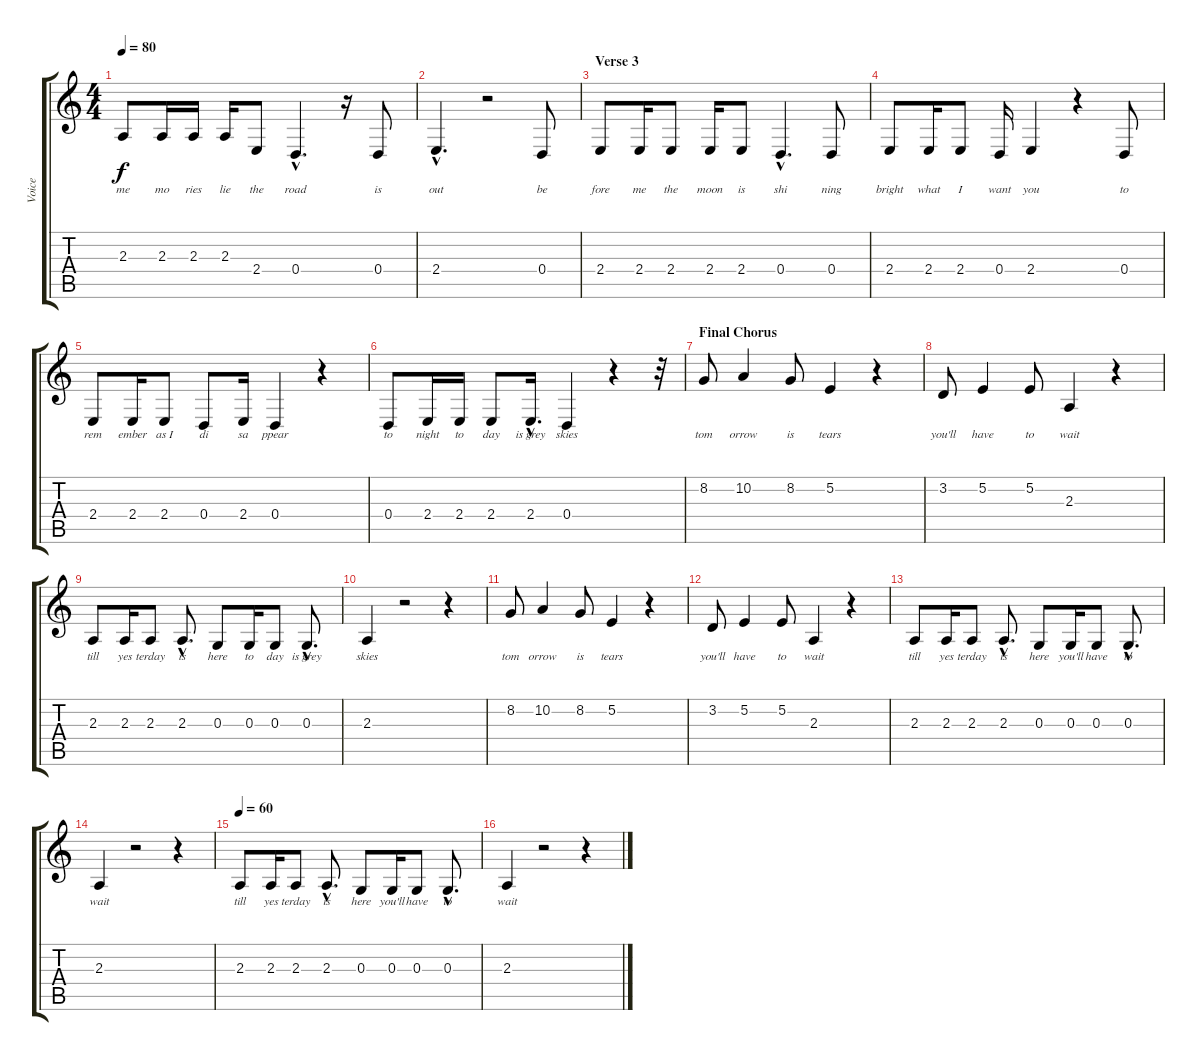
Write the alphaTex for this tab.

\track ("Voice" "Voice") {instrument oboe}
\staff {score tabs}
\tuning (E4 B3 G3 D3 A2 E2) {hide}
\ts (4 4)
\tempo 80
\clef g2
\ks c
2.3.8{lyrics (0 "me") lyrics (1 "") lyrics (2 "") lyrics (3 "") lyrics (4 "") dy f} 2.3.16{lyrics (0 "mo") lyrics (1 "") lyrics (2 "") lyrics (3 "") lyrics (4 "")} 2.3.16{lyrics (0 "ries") lyrics (1 "") lyrics (2 "") lyrics (3 "") lyrics (4 "")} 2.3.16{lyrics (0 "lie") lyrics (1 "") lyrics (2 "") lyrics (3 "") lyrics (4 "")} 2.4.8{lyrics (0 "the") lyrics (1 "") lyrics (2 "") lyrics (3 "") lyrics (4 "")} 0.4{hac}.4{d lyrics (0 "road") lyrics (1 "") lyrics (2 "") lyrics (3 "") lyrics (4 "")} r.16 0.4.8{lyrics (0 "is") lyrics (1 "") lyrics (2 "") lyrics (3 "") lyrics (4 "")} |
2.4{hac}.4{d lyrics (0 "out") lyrics (1 "") lyrics (2 "") lyrics (3 "") lyrics (4 "")} r.2 0.4.8{lyrics (0 "be") lyrics (1 "") lyrics (2 "") lyrics (3 "") lyrics (4 "")} |
\section ("" "Verse 3")
2.4.8{lyrics (0 "fore") lyrics (1 "") lyrics (2 "") lyrics (3 "") lyrics (4 "")} 2.4.16{lyrics (0 "me") lyrics (1 "") lyrics (2 "") lyrics (3 "") lyrics (4 "")} 2.4.8{lyrics (0 "the") lyrics (1 "") lyrics (2 "") lyrics (3 "") lyrics (4 "")} 2.4.16{lyrics (0 "moon") lyrics (1 "") lyrics (2 "") lyrics (3 "") lyrics (4 "")} 2.4.8{lyrics (0 "is") lyrics (1 "") lyrics (2 "") lyrics (3 "") lyrics (4 "")} 0.4{hac}.4{d lyrics (0 "shi") lyrics (1 "") lyrics (2 "") lyrics (3 "") lyrics (4 "")} 0.4.8{lyrics (0 "ning") lyrics (1 "") lyrics (2 "") lyrics (3 "") lyrics (4 "")} |
2.4.8{lyrics (0 "bright") lyrics (1 "") lyrics (2 "") lyrics (3 "") lyrics (4 "")} 2.4.16{lyrics (0 "what") lyrics (1 "") lyrics (2 "") lyrics (3 "") lyrics (4 "")} 2.4.8{lyrics (0 "I") lyrics (1 "") lyrics (2 "") lyrics (3 "") lyrics (4 "")} 0.4.16{lyrics (0 "want") lyrics (1 "") lyrics (2 "") lyrics (3 "") lyrics (4 "")} 2.4.4{lyrics (0 "you") lyrics (1 "") lyrics (2 "") lyrics (3 "") lyrics (4 "")} r.4 0.4.8{lyrics (0 "to") lyrics (1 "") lyrics (2 "") lyrics (3 "") lyrics (4 "")} |
2.4.8{lyrics (0 "rem") lyrics (1 "") lyrics (2 "") lyrics (3 "") lyrics (4 "")} 2.4.16{lyrics (0 "ember") lyrics (1 "") lyrics (2 "") lyrics (3 "") lyrics (4 "")} 2.4.8{lyrics (0 "as I") lyrics (1 "") lyrics (2 "") lyrics (3 "") lyrics (4 "")} 0.4.8{lyrics (0 "di") lyrics (1 "") lyrics (2 "") lyrics (3 "") lyrics (4 "")} 2.4.16{lyrics (0 "sa") lyrics (1 "") lyrics (2 "") lyrics (3 "") lyrics (4 "")} 0.4.4{lyrics (0 "ppear") lyrics (1 "") lyrics (2 "") lyrics (3 "") lyrics (4 "")} r.4 |
0.4.8{lyrics (0 "to") lyrics (1 "") lyrics (2 "") lyrics (3 "") lyrics (4 "")} 2.4.16{lyrics (0 "night") lyrics (1 "") lyrics (2 "") lyrics (3 "") lyrics (4 "")} 2.4.16{lyrics (0 "to") lyrics (1 "") lyrics (2 "") lyrics (3 "") lyrics (4 "")} 2.4.8{lyrics (0 "day") lyrics (1 "") lyrics (2 "") lyrics (3 "") lyrics (4 "")} 2.4{hac}.16{d lyrics (0 "is grey") lyrics (1 "") lyrics (2 "") lyrics (3 "") lyrics (4 "")} 0.4.4{lyrics (0 "skies") lyrics (1 "") lyrics (2 "") lyrics (3 "") lyrics (4 "")} r.4 r.32 |
\section ("" "Final Chorus ")
8.2.8{lyrics (0 "tom") lyrics (1 "") lyrics (2 "") lyrics (3 "") lyrics (4 "")} 10.2.4{lyrics (0 "orrow") lyrics (1 "") lyrics (2 "") lyrics (3 "") lyrics (4 "")} 8.2.8{lyrics (0 "is") lyrics (1 "") lyrics (2 "") lyrics (3 "") lyrics (4 "")} 5.2.4{lyrics (0 "tears") lyrics (1 "") lyrics (2 "") lyrics (3 "") lyrics (4 "")} r.4 |
3.2.8{lyrics (0 "you'll") lyrics (1 "") lyrics (2 "") lyrics (3 "") lyrics (4 "")} 5.2.4{lyrics (0 "have") lyrics (1 "") lyrics (2 "") lyrics (3 "") lyrics (4 "")} 5.2.8{lyrics (0 "to") lyrics (1 "") lyrics (2 "") lyrics (3 "") lyrics (4 "")} 2.3.4{lyrics (0 "wait") lyrics (1 "") lyrics (2 "") lyrics (3 "") lyrics (4 "")} r.4 |
2.3.8{lyrics (0 "till") lyrics (1 "") lyrics (2 "") lyrics (3 "") lyrics (4 "")} 2.3.16{lyrics (0 "yes") lyrics (1 "") lyrics (2 "") lyrics (3 "") lyrics (4 "")} 2.3.8{lyrics (0 "terday") lyrics (1 "") lyrics (2 "") lyrics (3 "") lyrics (4 "")} 2.3{hac}.8{d lyrics (0 "is") lyrics (1 "") lyrics (2 "") lyrics (3 "") lyrics (4 "")} 0.3.8{lyrics (0 "here") lyrics (1 "") lyrics (2 "") lyrics (3 "") lyrics (4 "")} 0.3.16{lyrics (0 "to") lyrics (1 "") lyrics (2 "") lyrics (3 "") lyrics (4 "")} 0.3.8{lyrics (0 "day") lyrics (1 "") lyrics (2 "") lyrics (3 "") lyrics (4 "")} 0.3{hac}.8{d lyrics (0 "is grey") lyrics (1 "") lyrics (2 "") lyrics (3 "") lyrics (4 "")} |
2.3.4{lyrics (0 "skies") lyrics (1 "") lyrics (2 "") lyrics (3 "") lyrics (4 "")} r.2 r.4 |
8.2.8{lyrics (0 "tom") lyrics (1 "") lyrics (2 "") lyrics (3 "") lyrics (4 "")} 10.2.4{lyrics (0 "orrow") lyrics (1 "") lyrics (2 "") lyrics (3 "") lyrics (4 "")} 8.2.8{lyrics (0 "is") lyrics (1 "") lyrics (2 "") lyrics (3 "") lyrics (4 "")} 5.2.4{lyrics (0 "tears") lyrics (1 "") lyrics (2 "") lyrics (3 "") lyrics (4 "")} r.4 |
3.2.8{lyrics (0 "you'll") lyrics (1 "") lyrics (2 "") lyrics (3 "") lyrics (4 "")} 5.2.4{lyrics (0 "have") lyrics (1 "") lyrics (2 "") lyrics (3 "") lyrics (4 "")} 5.2.8{lyrics (0 "to") lyrics (1 "") lyrics (2 "") lyrics (3 "") lyrics (4 "")} 2.3.4{lyrics (0 "wait") lyrics (1 "") lyrics (2 "") lyrics (3 "") lyrics (4 "")} r.4 |
2.3.8{lyrics (0 "till") lyrics (1 "") lyrics (2 "") lyrics (3 "") lyrics (4 "")} 2.3.16{lyrics (0 "yes") lyrics (1 "") lyrics (2 "") lyrics (3 "") lyrics (4 "")} 2.3.8{lyrics (0 "terday") lyrics (1 "") lyrics (2 "") lyrics (3 "") lyrics (4 "")} 2.3{hac}.8{d lyrics (0 "is") lyrics (1 "") lyrics (2 "") lyrics (3 "") lyrics (4 "")} 0.3.8{lyrics (0 "here") lyrics (1 "") lyrics (2 "") lyrics (3 "") lyrics (4 "")} 0.3.16{lyrics (0 "you'll") lyrics (1 "") lyrics (2 "") lyrics (3 "") lyrics (4 "")} 0.3.8{lyrics (0 "have") lyrics (1 "") lyrics (2 "") lyrics (3 "") lyrics (4 "")} 0.3{hac}.8{d lyrics (0 "to") lyrics (1 "") lyrics (2 "") lyrics (3 "") lyrics (4 "")} |
2.3.4{lyrics (0 "wait") lyrics (1 "") lyrics (2 "") lyrics (3 "") lyrics (4 "")} r.2 r.4 |
\tempo 60
2.3.8{lyrics (0 "till") lyrics (1 "") lyrics (2 "") lyrics (3 "") lyrics (4 "")} 2.3.16{lyrics (0 "yes") lyrics (1 "") lyrics (2 "") lyrics (3 "") lyrics (4 "")} 2.3.8{lyrics (0 "terday") lyrics (1 "") lyrics (2 "") lyrics (3 "") lyrics (4 "")} 2.3{hac}.8{d lyrics (0 "is") lyrics (1 "") lyrics (2 "") lyrics (3 "") lyrics (4 "")} 0.3.8{lyrics (0 "here") lyrics (1 "") lyrics (2 "") lyrics (3 "") lyrics (4 "")} 0.3.16{lyrics (0 "you'll") lyrics (1 "") lyrics (2 "") lyrics (3 "") lyrics (4 "")} 0.3.8{lyrics (0 "have") lyrics (1 "") lyrics (2 "") lyrics (3 "") lyrics (4 "")} 0.3{hac}.8{d lyrics (0 "to") lyrics (1 "") lyrics (2 "") lyrics (3 "") lyrics (4 "")} |
2.3.4{lyrics (0 "wait") lyrics (1 "") lyrics (2 "") lyrics (3 "") lyrics (4 "")} r.2 r.4
